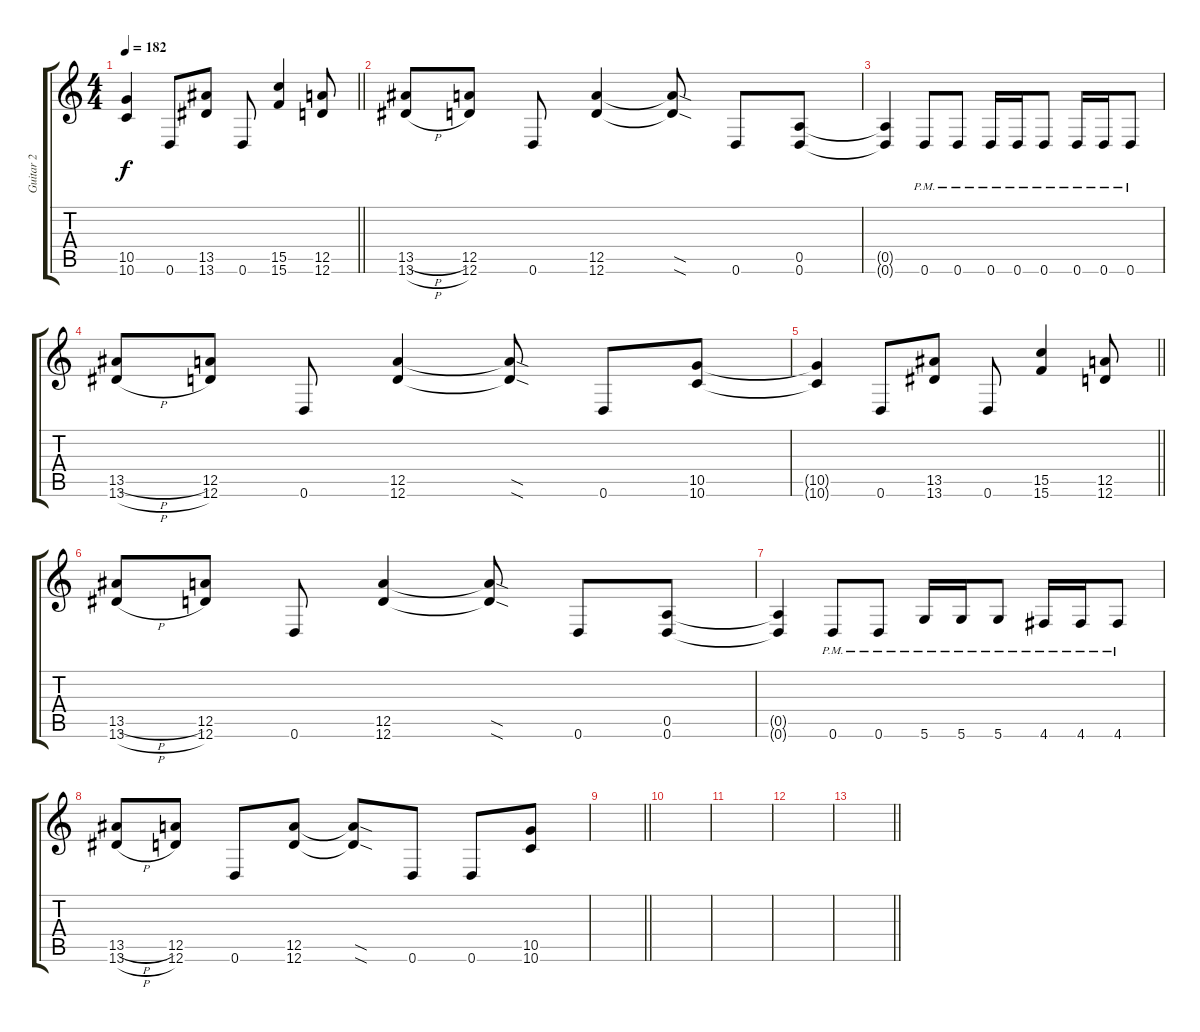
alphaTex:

\track ("Guitar 2" "Guitar 2") {instrument distortionguitar}
\staff {score tabs}
\tuning (E4 B3 G3 D3 A2 D2) {hide}
\ts (4 4)
\tempo 182
\clef g2
\barLineRight lightlight
\ks c
(10.5{t} 10.6{t}).4{dy f} 0.6.8 (13.5 13.6).8 0.6.8 (15.5 15.6).4 (12.5 12.6).8 |
(13.5{h} 13.6{h}).8 (12.5 12.6).8 0.6.8 (12.5 12.6).4 (12.5{sod t} 12.6{sod t}).8 0.6.8 (0.5 0.6).8 |
(0.5{t} 0.6{t}).4 0.6{pm}.8 0.6{pm}.8 0.6{pm}.16 0.6{pm}.16 0.6{pm}.8 0.6{pm}.16 0.6{pm}.16 0.6{pm}.8 |
(13.5{h} 13.6{h}).8 (12.5 12.6).8 0.6.8 (12.5 12.6).4 (12.5{sod t} 12.6{sod t}).8 0.6.8 (10.5 10.6).8 |
\barLineRight lightlight
(10.5{t} 10.6{t}).4 0.6.8 (13.5 13.6).8 0.6.8 (15.5 15.6).4 (12.5 12.6).8 |
(13.5{h} 13.6{h}).8 (12.5 12.6).8 0.6.8 (12.5 12.6).4 (12.5{sod t} 12.6{sod t}).8 0.6.8 (0.5 0.6).8 |
(0.5{t} 0.6{t}).4 0.6{pm}.8 0.6{pm}.8 5.6{pm}.16 5.6{pm}.16 5.6{pm}.8 4.6{pm}.16 4.6{pm}.16 4.6{pm}.8 |
(13.5{h} 13.6{h}).8 (12.5 12.6).8 0.6.8 (12.5 12.6).8 (12.5{sod t} 12.6{sod t}).8 0.6.8 0.6.8 (10.5 10.6).8 |
\barLineRight lightlight
|
\section ("" "")
|
|
|
\barLineRight lightlight
